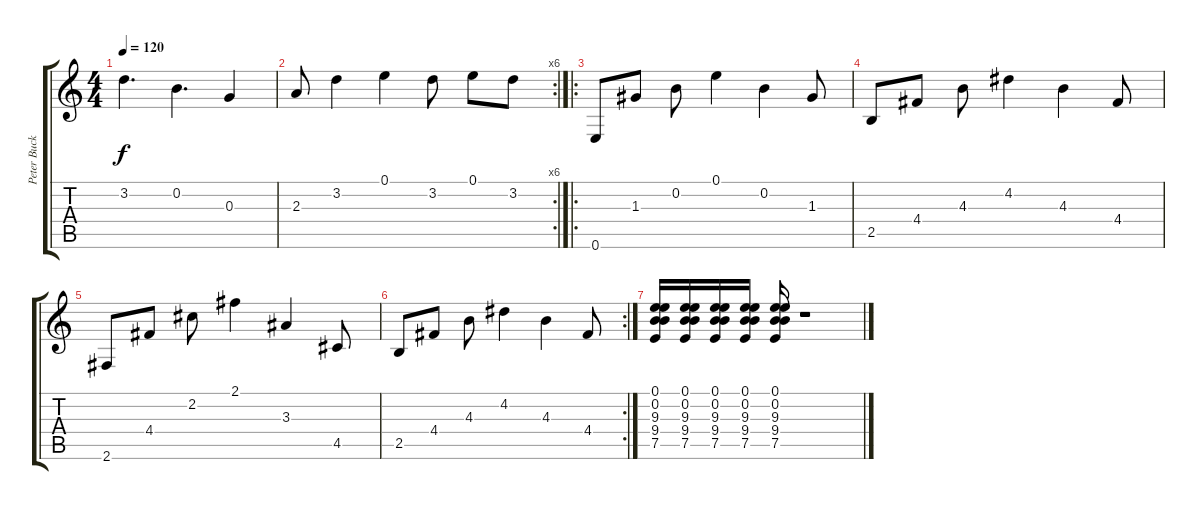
\track ("Peter Buck" "Peter Buck") {instrument distortionguitar}
\staff {score tabs}
\tuning (E4 B3 G3 D3 A2 E2) {hide}
\ts (4 4)
\tempo 120
\clef g2
\ks c
3.2.4{d dy f} 0.2.4{d} 0.3.4 |
\rc 6
2.3.8 3.2.4 0.1.4 3.2.8 0.1.8 3.2.8 |
\ro
0.6.8 1.3.8 0.2.8 0.1.4 0.2.4 1.3.8 |
2.5.8 4.4.8 4.3.8 4.2.4 4.3.4 4.4.8 |
2.6.8 4.4.8 2.2.8 2.1.4 3.3.4 4.5.8 |
\rc 2
2.5.8 4.4.8 4.3.8 4.2.4 4.3.4 4.4.8 |
(0.1 0.2 9.3 9.4 7.5).16 (0.1 0.2 9.3 9.4 7.5).16 (0.1 0.2 9.3 9.4 7.5).16 (0.1 0.2 9.3 9.4 7.5).16 (0.1 0.2 9.3 9.4 7.5).16 r.1
